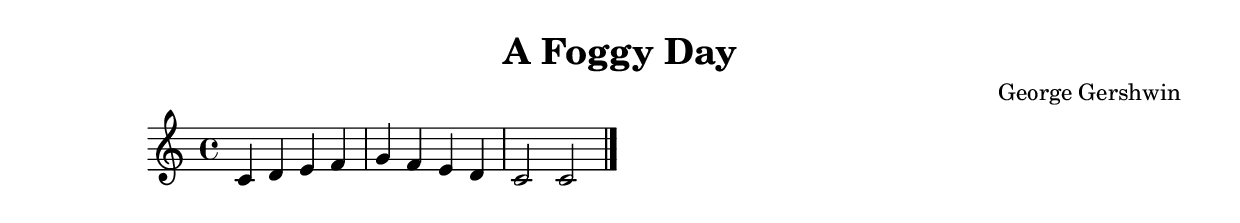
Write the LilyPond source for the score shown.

\version "2.24.4"

\header {
  title = "A Foggy Day"
  composer = "George Gershwin"
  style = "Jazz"
}

\score {
  \new Staff {
    \clef treble
    \time 4/4
    \key c \major
    
    % Simple chord progression placeholder
    c'4 d' e' f' |
    g' f' e' d' |
    c'2 c'2 |
    \bar "|."
  }
  \layout {}
  \midi {
    \tempo 4 = 120
  }
}